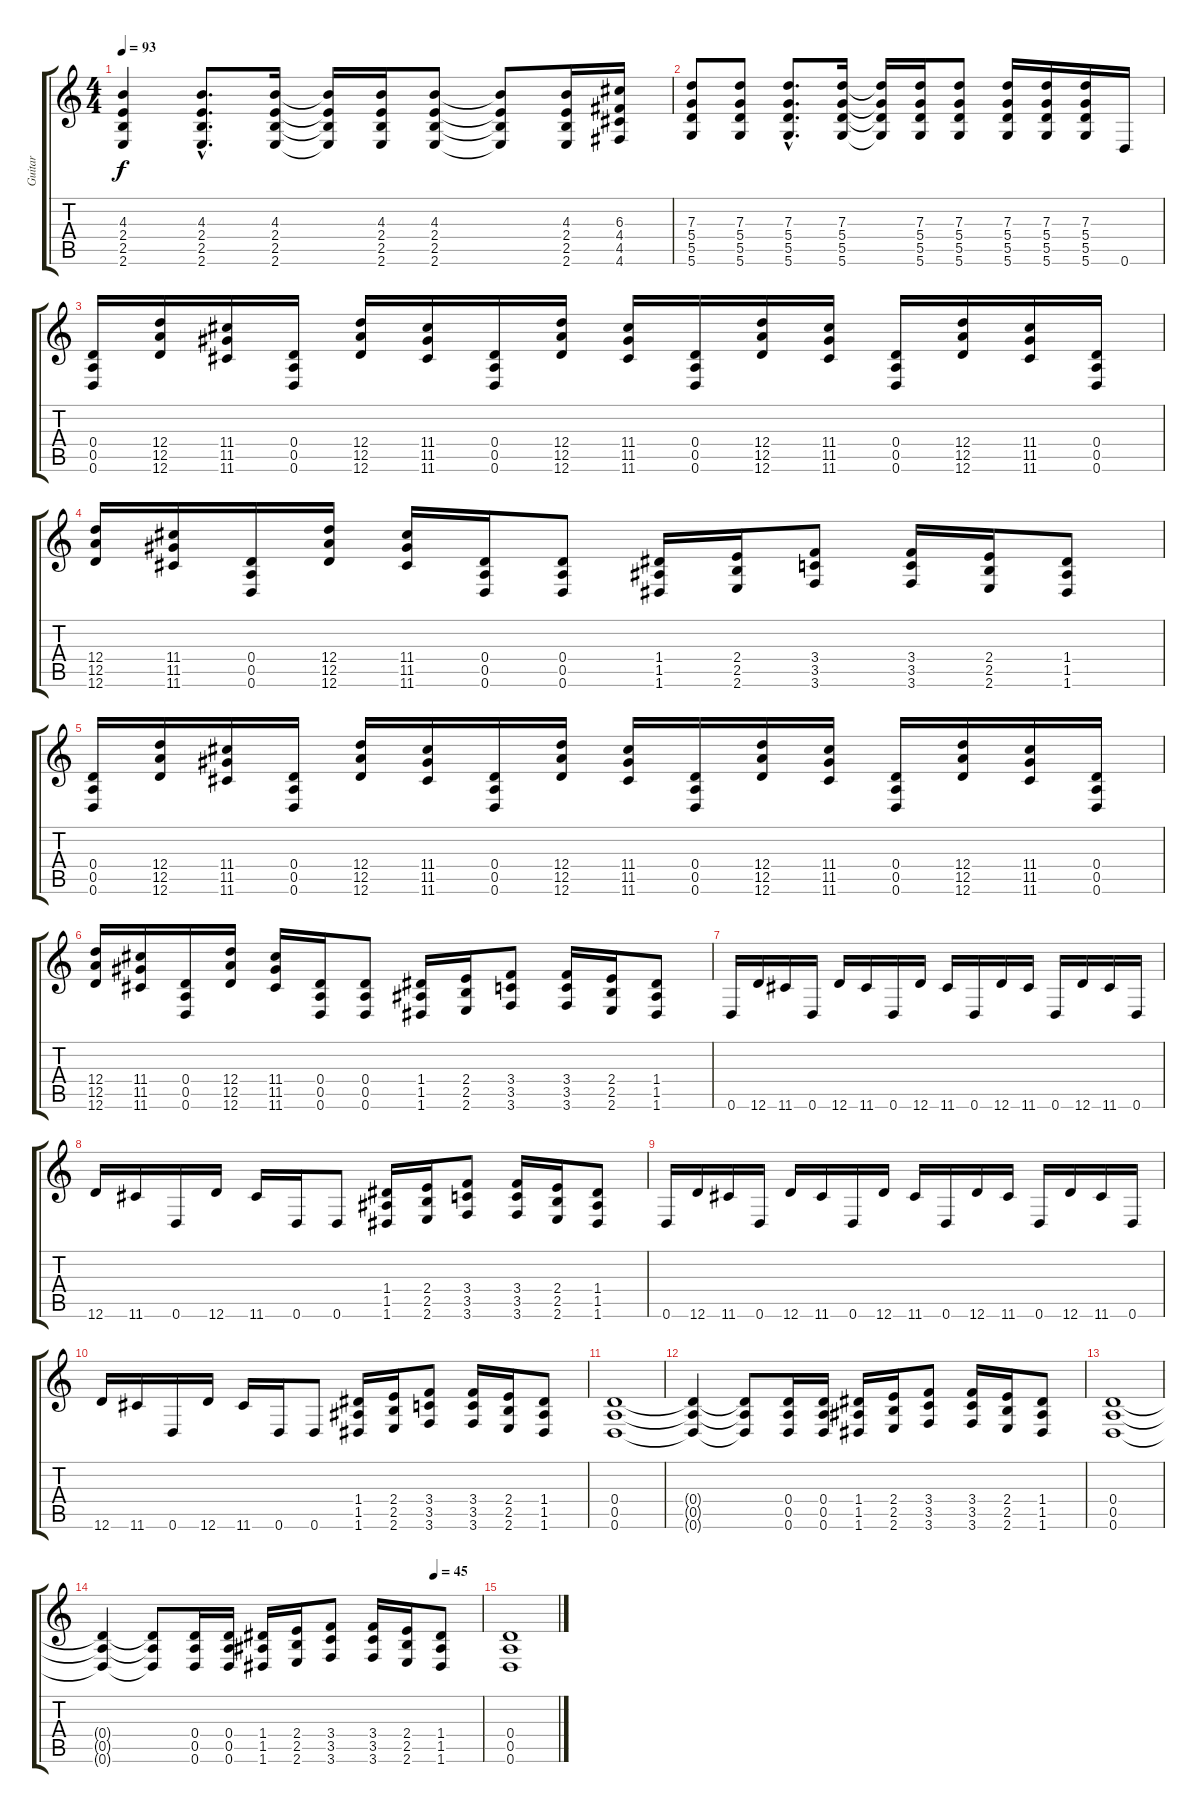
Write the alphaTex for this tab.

\track ("Guitar" "Guitar") {instrument distortionguitar}
\staff {score tabs}
\tuning (E4 B3 G3 D3 A2 D2) {hide}
\ts (4 4)
\tempo 93
\clef g2
\ks c
(4.3 2.4 2.5 2.6).4{dy f} (4.3{hac} 2.4{hac} 2.5{hac} 2.6{hac}).8{d} (4.3 2.4 2.5 2.6).16 (4.3{t} 2.4{t} 2.5{t} 2.6{t}).16 (4.3 2.4 2.5 2.6).16 (4.3 2.4 2.5 2.6).8 (4.3{t} 2.4{t} 2.5{t} 2.6{t}).8 (4.3 2.4 2.5 2.6).16 (6.3 4.4 4.5 4.6).16 |
(7.3 5.4 5.5 5.6).8 (7.3 5.4 5.5 5.6).8 (7.3{hac} 5.4{hac} 5.5{hac} 5.6{hac}).8{d} (7.3 5.4 5.5 5.6).16 (7.3{t} 5.4{t} 5.5{t} 5.6{t}).16 (7.3 5.4 5.5 5.6).16 (7.3 5.4 5.5 5.6).8 (7.3 5.4 5.5 5.6).16 (7.3 5.4 5.5 5.6).16 (7.3 5.4 5.5 5.6).16 0.6.16 |
(0.4 0.5 0.6).16 (12.4 12.5 12.6).16 (11.4 11.5 11.6).16 (0.4 0.5 0.6).16 (12.4 12.5 12.6).16 (11.4 11.5 11.6).16 (0.4 0.5 0.6).16 (12.4 12.5 12.6).16 (11.4 11.5 11.6).16 (0.4 0.5 0.6).16 (12.4 12.5 12.6).16 (11.4 11.5 11.6).16 (0.4 0.5 0.6).16 (12.4 12.5 12.6).16 (11.4 11.5 11.6).16 (0.4 0.5 0.6).16 |
(12.4 12.5 12.6).16 (11.4 11.5 11.6).16 (0.4 0.5 0.6).16 (12.4 12.5 12.6).16 (11.4 11.5 11.6).16 (0.4 0.5 0.6).16 (0.4 0.5 0.6).8 (1.4 1.5 1.6).16 (2.4 2.5 2.6).16 (3.4 3.5 3.6).8 (3.4 3.5 3.6).16 (2.4 2.5 2.6).16 (1.4 1.5 1.6).8 |
(0.4 0.5 0.6).16 (12.4 12.5 12.6).16 (11.4 11.5 11.6).16 (0.4 0.5 0.6).16 (12.4 12.5 12.6).16 (11.4 11.5 11.6).16 (0.4 0.5 0.6).16 (12.4 12.5 12.6).16 (11.4 11.5 11.6).16 (0.4 0.5 0.6).16 (12.4 12.5 12.6).16 (11.4 11.5 11.6).16 (0.4 0.5 0.6).16 (12.4 12.5 12.6).16 (11.4 11.5 11.6).16 (0.4 0.5 0.6).16 |
(12.4 12.5 12.6).16 (11.4 11.5 11.6).16 (0.4 0.5 0.6).16 (12.4 12.5 12.6).16 (11.4 11.5 11.6).16 (0.4 0.5 0.6).16 (0.4 0.5 0.6).8 (1.4 1.5 1.6).16 (2.4 2.5 2.6).16 (3.4 3.5 3.6).8 (3.4 3.5 3.6).16 (2.4 2.5 2.6).16 (1.4 1.5 1.6).8 |
0.6.16{instrument electricguitarmuted} 12.6.16 11.6.16 0.6.16 12.6.16 11.6.16 0.6.16 12.6.16 11.6.16 0.6.16 12.6.16 11.6.16 0.6.16 12.6.16 11.6.16 0.6.16 |
12.6.16 11.6.16 0.6.16 12.6.16 11.6.16 0.6.16 0.6.8{instrument distortionguitar} (1.4 1.5 1.6).16 (2.4 2.5 2.6).16 (3.4 3.5 3.6).8 (3.4 3.5 3.6).16 (2.4 2.5 2.6).16 (1.4 1.5 1.6).8 |
0.6.16{instrument electricguitarmuted} 12.6.16 11.6.16 0.6.16 12.6.16 11.6.16 0.6.16 12.6.16 11.6.16 0.6.16 12.6.16 11.6.16 0.6.16 12.6.16 11.6.16 0.6.16 |
12.6.16 11.6.16 0.6.16 12.6.16 11.6.16 0.6.16 0.6.8{instrument distortionguitar} (1.4 1.5 1.6).16 (2.4 2.5 2.6).16 (3.4 3.5 3.6).8 (3.4 3.5 3.6).16 (2.4 2.5 2.6).16 (1.4 1.5 1.6).8 |
(0.4 0.5 0.6).1 |
(0.4{t} 0.5{t} 0.6{t}).4 (0.4{t} 0.5{t} 0.6{t}).8 (0.4 0.5 0.6).16{instrument electricguitarmuted} (0.4 0.5 0.6).16 (1.4 1.5 1.6).16{instrument distortionguitar} (2.4 2.5 2.6).16 (3.4 3.5 3.6).8 (3.4 3.5 3.6).16 (2.4 2.5 2.6).16 (1.4 1.5 1.6).8 |
(0.4 0.5 0.6).1 |
\tempo (45 0.875)
(0.4{t} 0.5{t} 0.6{t}).4 (0.4{t} 0.5{t} 0.6{t}).8 (0.4 0.5 0.6).16{instrument electricguitarmuted} (0.4 0.5 0.6).16 (1.4 1.5 1.6).16{instrument distortionguitar} (2.4 2.5 2.6).16 (3.4 3.5 3.6).8 (3.4 3.5 3.6).16 (2.4 2.5 2.6).16 (1.4 1.5 1.6).8 |
(0.4 0.5 0.6).1
